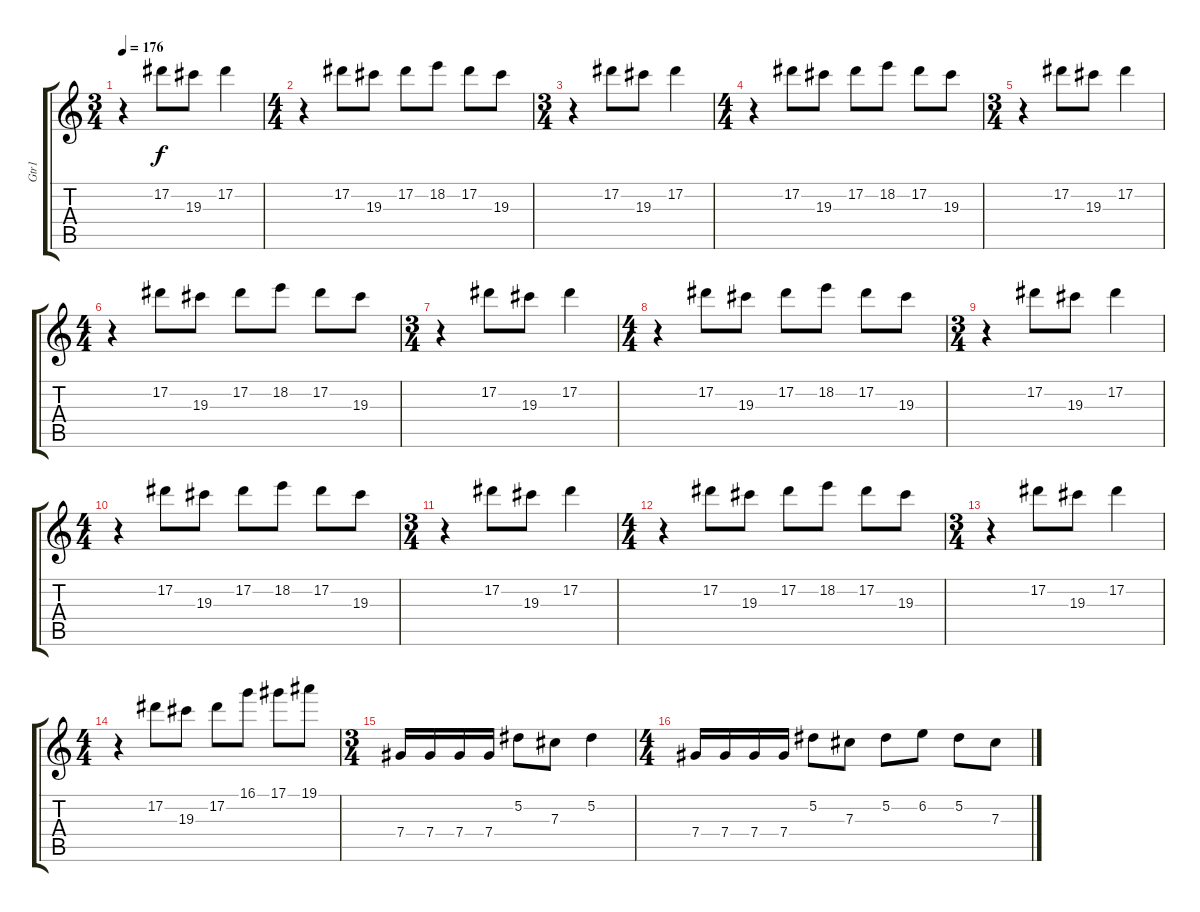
\track ("Gtr1" "Gtr1") {instrument overdrivenguitar}
\staff {score tabs}
\tuning (Eb4 Bb3 Gb3 Db3 Ab2 Eb2) {hide}
\ts (3 4)
\tempo 176
\clef g2
\ks c
r.4{dy f} 17.2.8 19.3.8 17.2.4 |
\ts (4 4)
r.4 17.2.8 19.3.8 17.2.8 18.2.8 17.2.8 19.3.8 |
\ts (3 4)
r.4 17.2.8 19.3.8 17.2.4 |
\ts (4 4)
r.4 17.2.8 19.3.8 17.2.8 18.2.8 17.2.8 19.3.8 |
\ts (3 4)
r.4 17.2.8 19.3.8 17.2.4 |
\ts (4 4)
r.4 17.2.8 19.3.8 17.2.8 18.2.8 17.2.8 19.3.8 |
\ts (3 4)
r.4 17.2.8 19.3.8 17.2.4 |
\ts (4 4)
r.4 17.2.8 19.3.8 17.2.8 18.2.8 17.2.8 19.3.8 |
\ts (3 4)
r.4 17.2.8 19.3.8 17.2.4 |
\ts (4 4)
r.4 17.2.8 19.3.8 17.2.8 18.2.8 17.2.8 19.3.8 |
\ts (3 4)
r.4 17.2.8 19.3.8 17.2.4 |
\ts (4 4)
r.4 17.2.8 19.3.8 17.2.8 18.2.8 17.2.8 19.3.8 |
\ts (3 4)
r.4 17.2.8 19.3.8 17.2.4 |
\ts (4 4)
r.4 17.2.8 19.3.8 17.2.8 16.1.8 17.1.8 19.1.8 |
\ts (3 4)
7.4.16 7.4.16 7.4.16 7.4.16 5.2.8 7.3.8 5.2.4 |
\ts (4 4)
7.4.16 7.4.16 7.4.16 7.4.16 5.2.8 7.3.8 5.2.8 6.2.8 5.2.8 7.3.8
